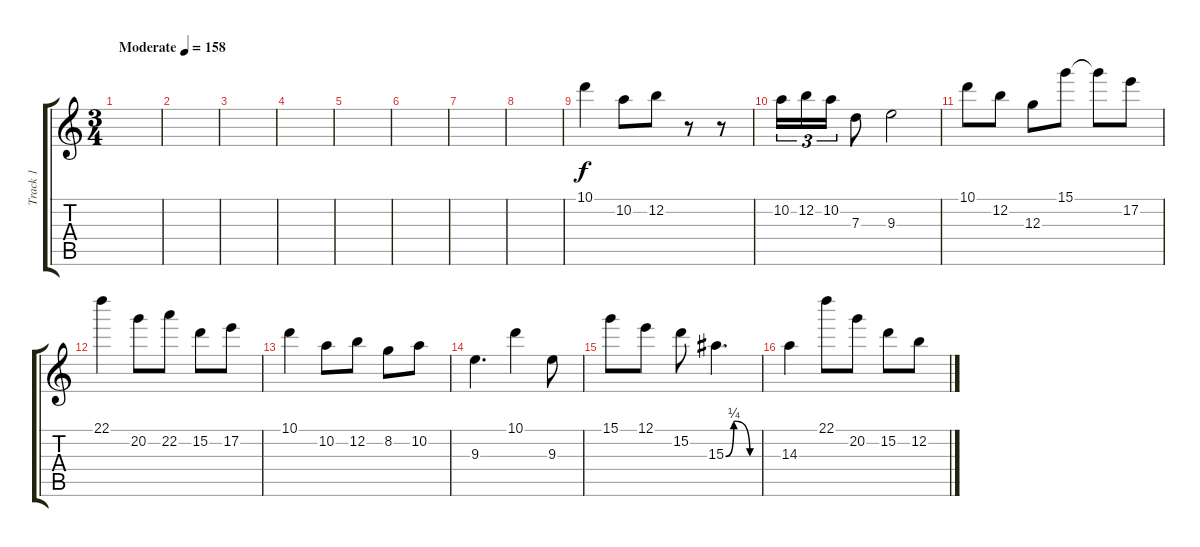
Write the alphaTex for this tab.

\track ("Track 1" "Track 1") {instrument distortionguitar}
\staff {score tabs}
\tuning (E4 B3 G3 D3 A2 E2) {hide}
\ts (3 4)
\tempo (158 "Moderate")
\clef g2
\ks c
|
|
|
|
|
|
|
|
10.1.4 10.2.8 12.2.8 r.8 r.8 |
10.2.16{tu (3 2)} 12.2.16{tu (3 2)} 10.2.16{tu (3 2)} 7.3.8 9.3.2 |
10.1.8 12.2.8 12.3.8 15.1.8 15.1{t}.8 17.2.8 |
22.1.4 20.2.8 22.2.8 15.2.8 17.2.8 |
10.1.4 10.2.8 12.2.8 8.2.8 10.2.8 |
9.3.4{d} 10.1.4 9.3.8 |
15.1.8 12.1.8 15.2.8 15.3{be (custom 0 0 15 1 45 0 60 0)}.4{d} |
14.3.4 22.1.8 20.2.8 15.2.8 12.2.8
